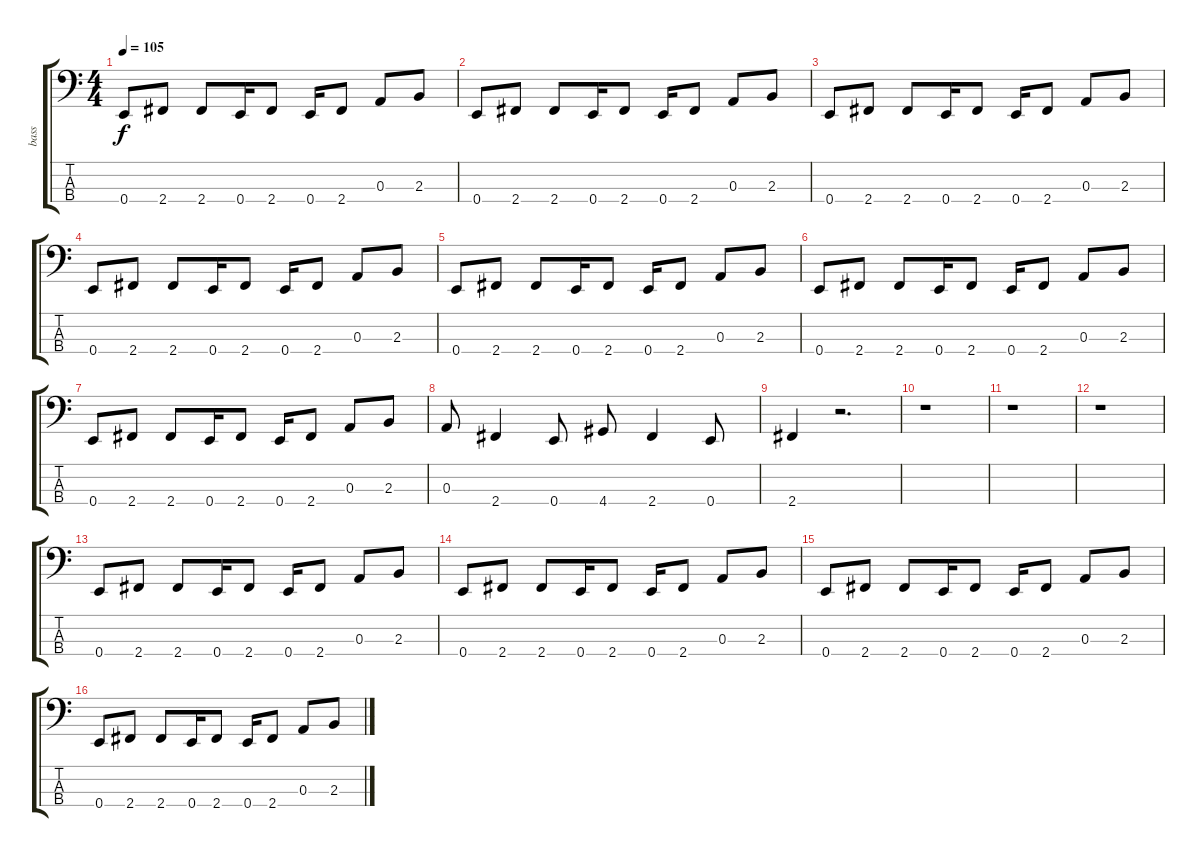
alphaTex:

\track ("bass" "bass") {instrument electricbassfinger}
\staff {score tabs}
\tuning (G2 D2 A1 E1) {hide}
\ts (4 4)
\tempo 105
\clef f4
\ks c
0.4.8{dy f} 2.4.8 2.4.8 0.4.16 2.4.8 0.4.16 2.4.8 0.3.8 2.3.8 |
0.4.8 2.4.8 2.4.8 0.4.16 2.4.8 0.4.16 2.4.8 0.3.8 2.3.8 |
0.4.8 2.4.8 2.4.8 0.4.16 2.4.8 0.4.16 2.4.8 0.3.8 2.3.8 |
0.4.8 2.4.8 2.4.8 0.4.16 2.4.8 0.4.16 2.4.8 0.3.8 2.3.8 |
0.4.8 2.4.8 2.4.8 0.4.16 2.4.8 0.4.16 2.4.8 0.3.8 2.3.8 |
0.4.8 2.4.8 2.4.8 0.4.16 2.4.8 0.4.16 2.4.8 0.3.8 2.3.8 |
0.4.8 2.4.8 2.4.8 0.4.16 2.4.8 0.4.16 2.4.8 0.3.8 2.3.8 |
0.3.8 2.4.4 0.4.8 4.4.8 2.4.4 0.4.8 |
2.4.4 r.2{d} |
r.1 |
r.1 |
r.1 |
0.4.8 2.4.8 2.4.8 0.4.16 2.4.8 0.4.16 2.4.8 0.3.8 2.3.8 |
0.4.8 2.4.8 2.4.8 0.4.16 2.4.8 0.4.16 2.4.8 0.3.8 2.3.8 |
0.4.8 2.4.8 2.4.8 0.4.16 2.4.8 0.4.16 2.4.8 0.3.8 2.3.8 |
0.4.8 2.4.8 2.4.8 0.4.16 2.4.8 0.4.16 2.4.8 0.3.8 2.3.8
